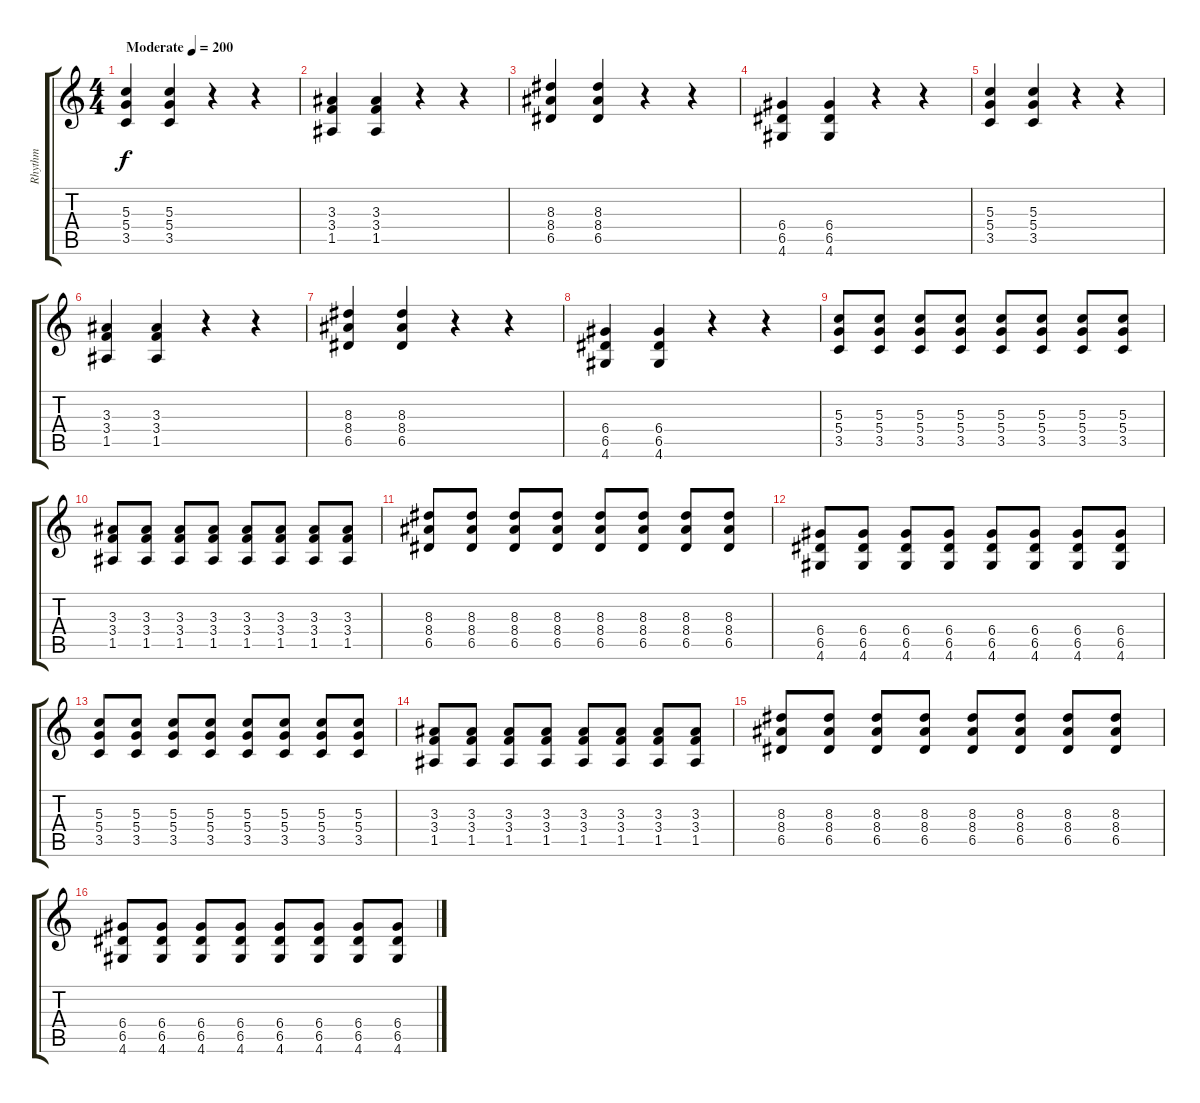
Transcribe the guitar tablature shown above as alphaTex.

\track ("Rhythm" "Rhythm") {instrument distortionguitar}
\staff {score tabs}
\tuning (E4 B3 G3 D3 A2 E2) {hide}
\ts (4 4)
\tempo (200 "Moderate")
\clef g2
\ks c
(5.3 5.4 3.5).4{dy f instrument distortionguitar} (5.3 5.4 3.5).4 r.4 r.4 |
(3.3 3.4 1.5).4 (3.3 3.4 1.5).4 r.4 r.4 |
(8.3 8.4 6.5).4 (8.3 8.4 6.5).4 r.4 r.4 |
(6.4 6.5 4.6).4 (6.4 6.5 4.6).4 r.4 r.4 |
(5.3 5.4 3.5).4 (5.3 5.4 3.5).4 r.4 r.4 |
(3.3 3.4 1.5).4 (3.3 3.4 1.5).4 r.4 r.4 |
(8.3 8.4 6.5).4 (8.3 8.4 6.5).4 r.4 r.4 |
(6.4 6.5 4.6).4 (6.4 6.5 4.6).4 r.4 r.4 |
(5.3 5.4 3.5).8{volume 10} (5.3 5.4 3.5).8 (5.3 5.4 3.5).8 (5.3 5.4 3.5).8 (5.3 5.4 3.5).8 (5.3 5.4 3.5).8 (5.3 5.4 3.5).8 (5.3 5.4 3.5).8 |
(3.3 3.4 1.5).8 (3.3 3.4 1.5).8 (3.3 3.4 1.5).8 (3.3 3.4 1.5).8 (3.3 3.4 1.5).8 (3.3 3.4 1.5).8 (3.3 3.4 1.5).8 (3.3 3.4 1.5).8 |
(8.3 8.4 6.5).8 (8.3 8.4 6.5).8 (8.3 8.4 6.5).8 (8.3 8.4 6.5).8 (8.3 8.4 6.5).8 (8.3 8.4 6.5).8 (8.3 8.4 6.5).8 (8.3 8.4 6.5).8 |
(6.4 6.5 4.6).8 (6.4 6.5 4.6).8 (6.4 6.5 4.6).8 (6.4 6.5 4.6).8 (6.4 6.5 4.6).8 (6.4 6.5 4.6).8 (6.4 6.5 4.6).8 (6.4 6.5 4.6).8 |
(5.3 5.4 3.5).8 (5.3 5.4 3.5).8 (5.3 5.4 3.5).8 (5.3 5.4 3.5).8 (5.3 5.4 3.5).8 (5.3 5.4 3.5).8 (5.3 5.4 3.5).8 (5.3 5.4 3.5).8 |
(3.3 3.4 1.5).8 (3.3 3.4 1.5).8 (3.3 3.4 1.5).8 (3.3 3.4 1.5).8 (3.3 3.4 1.5).8 (3.3 3.4 1.5).8 (3.3 3.4 1.5).8 (3.3 3.4 1.5).8 |
(8.3 8.4 6.5).8 (8.3 8.4 6.5).8 (8.3 8.4 6.5).8 (8.3 8.4 6.5).8 (8.3 8.4 6.5).8 (8.3 8.4 6.5).8 (8.3 8.4 6.5).8 (8.3 8.4 6.5).8 |
(6.4 6.5 4.6).8 (6.4 6.5 4.6).8 (6.4 6.5 4.6).8 (6.4 6.5 4.6).8 (6.4 6.5 4.6).8 (6.4 6.5 4.6).8 (6.4 6.5 4.6).8 (6.4 6.5 4.6).8
